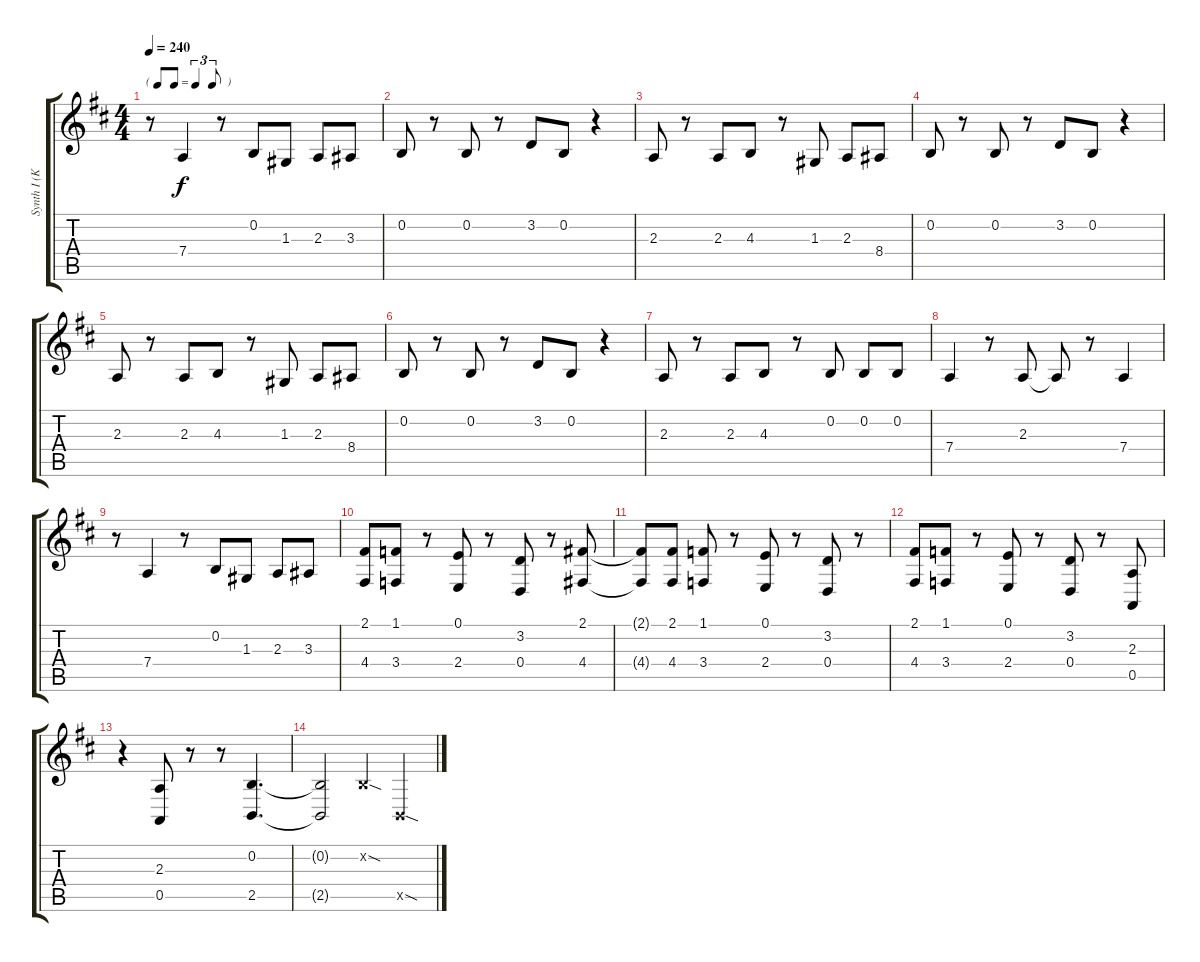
\track ("Synth I (Kotobuki Tsumugi)" "Synth I (K") {instrument drawbarorgan}
\staff {score tabs}
\tuning (E4 B3 G3 D3 A2 E2) {hide}
\ts (4 4)
\tf triplet8th
\tempo 240
\clef g2
\ks d
r.8{dy f} 7.4.4 r.8 0.2.8 1.3.8 2.3.8 3.3.8 |
0.2.8 r.8 0.2.8 r.8 3.2.8 0.2.8 r.4 |
2.3.8 r.8 2.3.8 4.3.8 r.8 1.3.8 2.3.8 8.4.8 |
0.2.8 r.8 0.2.8 r.8 3.2.8 0.2.8 r.4 |
2.3.8 r.8 2.3.8 4.3.8 r.8 1.3.8 2.3.8 8.4.8 |
0.2.8 r.8 0.2.8 r.8 3.2.8 0.2.8 r.4 |
2.3.8 r.8 2.3.8 4.3.8 r.8 0.2.8 0.2.8 0.2.8 |
7.4.4 r.8 2.3.8 2.3{t}.8 r.8 7.4.4 |
r.8 7.4.4 r.8 0.2.8 1.3.8 2.3.8 3.3.8 |
(2.1 4.4).8 (1.1 3.4).8 r.8 (0.1 2.4).8 r.8 (3.2 0.4).8 r.8 (2.1 4.4).8 |
(2.1{t} 4.4{t}).8 (2.1 4.4).8 (1.1 3.4).8 r.8 (0.1 2.4).8 r.8 (3.2 0.4).8 r.8 |
(2.1 4.4).8 (1.1 3.4).8 r.8 (0.1 2.4).8 r.8 (3.2 0.4).8 r.8 (2.3 0.5).8 |
r.4 (2.3 0.5).8 r.8 r.8 (0.2 2.5).4{d} |
(0.2{t} 2.5{t}).2 0.2{sod x}.4 2.5{sod x}.4
